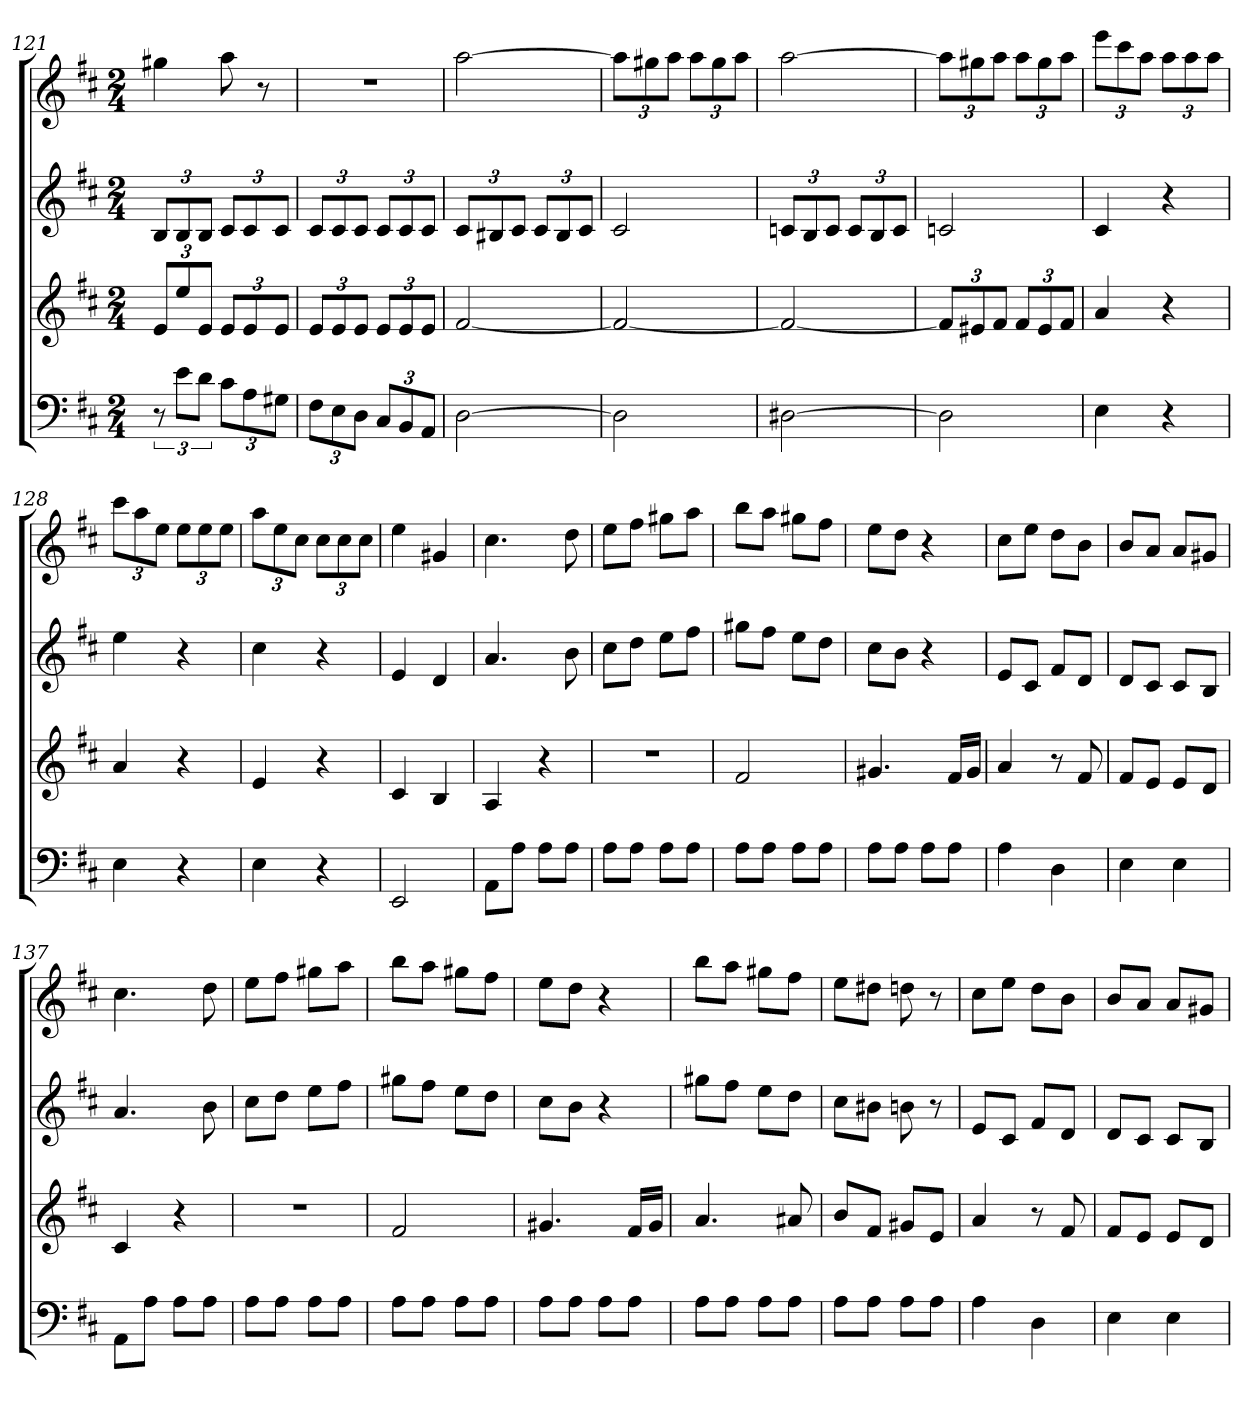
**kern	**kern	**kern	**kern
*part4	*part3	*part2	*part1
*staff4	*staff3	*staff2	*staff1
*k[f#c#]	*k[f#c#]	*k[f#c#]	*k[f#c#]
*D:	*D:	*D:	*D:
*M2/4	*M2/4	*M2/4	*M2/4
=121	=121	=121	=121
12r	12eL	12BL	4gg#X
12eL	12ee	12B	.
12dJ	12eJ	12BJ	.
12c#L	12eL	12c#L	8aa
12A	12e	12c#	.
.	.	.	8r
12G#XJ	12eJ	12c#J	.
=122	=122	=122	=122
12F#L	12eL	12c#L	2r
12E	12e	12c#	.
12DJ	12eJ	12c#J	.
12C#L	12eL	12c#L	.
12BB	12e	12c#	.
12AAJ	12eJ	12c#J	.
=123	=123	=123	=123
[2D	[2f#	12c#L	[2aa
.	.	12B#X	.
.	.	12c#J	.
.	.	12c#L	.
.	.	12B#	.
.	.	12c#J	.
=124	=124	=124	=124
2D]	2f#_	2c#	12aaL]
.	.	.	12gg#X
.	.	.	12aaJ
.	.	.	12aaL
.	.	.	12gg#
.	.	.	12aaJ
=125	=125	=125	=125
[2D#X	2f#_	12cnL	[2aa
.	.	12B	.
.	.	12cJ	.
.	.	12cL	.
.	.	12B	.
.	.	12cJ	.
=126	=126	=126	=126
2D#]	12f#L]	2cn	12aaL]
.	12e#X	.	12gg#X
.	12f#J	.	12aaJ
.	12f#L	.	12aaL
.	12e#	.	12gg#
.	12f#J	.	12aaJ
=127	=127	=127	=127
4E	4a	4c#	12eeeL
.	.	.	12ccc#
.	.	.	12aaJ
4r	4r	4r	12aaL
.	.	.	12aa
.	.	.	12aaJ
=128	=128	=128	=128
4E	4a	4ee	12ccc#L
.	.	.	12aa
.	.	.	12eeJ
4r	4r	4r	12eeL
.	.	.	12ee
.	.	.	12eeJ
=129	=129	=129	=129
4E	4e	4cc#	12aaL
.	.	.	12ee
.	.	.	12cc#J
4r	4r	4r	12cc#L
.	.	.	12cc#
.	.	.	12cc#J
=130	=130	=130	=130
2EE	4c#	4e	4ee
.	4B	4d	4g#X
=131	=131	=131	=131
8AAL	4A	4.a	4.cc#
8AJ	.	.	.
8AL	4r	.	.
8AJ	.	8b	8dd
=132	=132	=132	=132
8AL	2r	8cc#L	8eeL
8AJ	.	8ddJ	8ff#J
8AL	.	8eeL	8gg#XL
8AJ	.	8ff#J	8aaJ
=133	=133	=133	=133
8AL	2f#	8gg#XL	8bbL
8AJ	.	8ff#J	8aaJ
8AL	.	8eeL	8gg#XL
8AJ	.	8ddJ	8ff#J
=134	=134	=134	=134
8AL	4.g#X	8cc#L	8eeL
8AJ	.	8bJ	8ddJ
8AL	.	4r	4r
8AJ	16f#LL	.	.
.	16g#JJ	.	.
=135	=135	=135	=135
4A	4a	8eL	8cc#L
.	.	8c#J	8eeJ
4D	8r	8f#L	8ddL
.	8f#	8dJ	8bJ
=136	=136	=136	=136
4E	8f#L	8dL	8bL
.	8eJ	8c#J	8aJ
4E	8eL	8c#L	8aL
.	8dJ	8BJ	8g#XJ
=137	=137	=137	=137
8AAL	4c#	4.a	4.cc#
8AJ	.	.	.
8AL	4r	.	.
8AJ	.	8b	8dd
=138	=138	=138	=138
8AL	2r	8cc#L	8eeL
8AJ	.	8ddJ	8ff#J
8AL	.	8eeL	8gg#XL
8AJ	.	8ff#J	8aaJ
=139	=139	=139	=139
8AL	2f#	8gg#XL	8bbL
8AJ	.	8ff#J	8aaJ
8AL	.	8eeL	8gg#XL
8AJ	.	8ddJ	8ff#J
=140	=140	=140	=140
8AL	4.g#X	8cc#L	8eeL
8AJ	.	8bJ	8ddJ
8AL	.	4r	4r
8AJ	16f#LL	.	.
.	16g#JJ	.	.
=141	=141	=141	=141
8AL	4.a	8gg#XL	8bbL
8AJ	.	8ff#J	8aaJ
8AL	.	8eeL	8gg#XL
8AJ	8a#X	8ddJ	8ff#J
=142	=142	=142	=142
8AL	8bL	8cc#L	8eeL
8AJ	8f#J	8b#XJ	8dd#XJ
8AL	8g#XL	8bn	8ddn
8AJ	8eJ	8r	8r
=143	=143	=143	=143
4A	4a	8eL	8cc#L
.	.	8c#J	8eeJ
4D	8r	8f#L	8ddL
.	8f#	8dJ	8bJ
=144	=144	=144	=144
4E	8f#L	8dL	8bL
.	8eJ	8c#J	8aJ
4E	8eL	8c#L	8aL
.	8dJ	8BJ	8g#XJ
=	=	=	=
*-	*-	*-	*-
